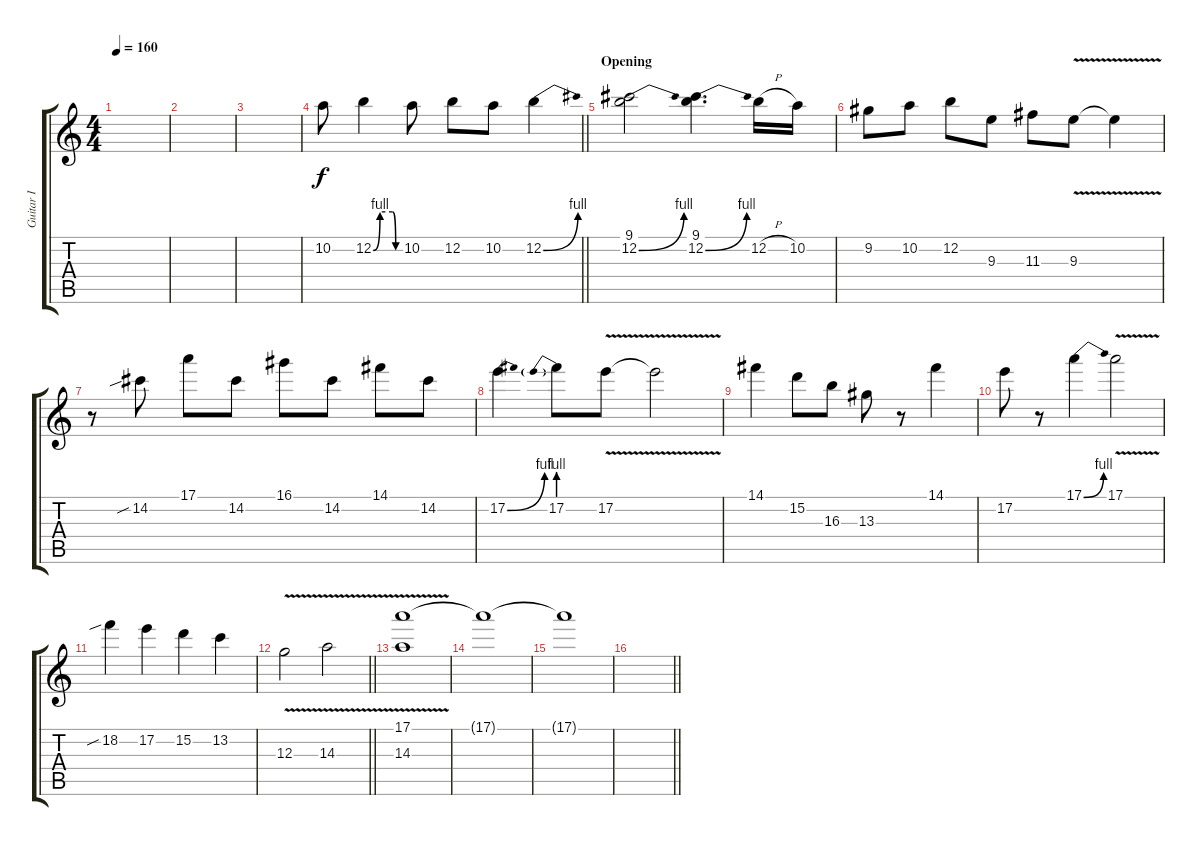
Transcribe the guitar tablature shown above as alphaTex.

\track ("Guitar I" "Guitar I") {instrument overdrivenguitar}
\staff {score tabs}
\tuning (E4 B3 G3 D3 A2 E2) {hide}
\ts (4 4)
\tempo 160
\clef g2
\ks c
|
|
|
\barLineRight lightlight
10.2.8 12.2{be (custom 0 0 15 4 43 4 50 0 60 0)}.4 10.2.8 12.2.8 10.2.8 12.2{be (bend 0 0 60 4)}.4 |
\section ("" "Opening")
(9.1 12.2{be (bend 0 0 60 4)}).2 (9.1 12.2{be (bend 0 0 60 4)}).4{d} 12.2{h}.16 10.2.16 |
9.2.8 10.2.8 12.2.8 9.3.8 11.3.8 9.3{v}.8 9.3{t}.4 |
r.8 14.2{sib}.8 17.1.8 14.2.8 16.1.8 14.2.8 14.1.8 14.2.8 |
17.2{be (bend 0 0 60 4)}.4 17.2{be (prebend 0 4 60 4)}.8 17.2{v}.8 17.2{t}.2 |
14.1.4 15.2.8 16.3.8 13.3.8 r.8 14.1.4 |
17.2.8 r.8 17.1{be (bend 0 0 60 4)}.4 17.1{v}.2 |
18.2{sib}.4 17.2.4 15.2.4 13.2.4 |
\barLineRight lightlight
12.3{v}.2 14.3{v}.2 |
(17.1 14.3{v}).1 |
17.1{t}.1 |
17.1{t}.1 |
\barLineRight lightlight
